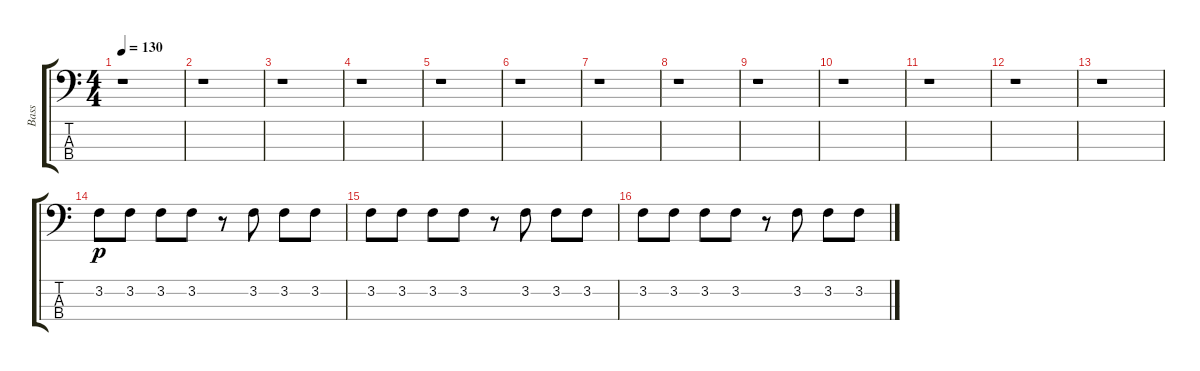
\track ("Bass" "Bass") {instrument fretlessbass}
\staff {score tabs}
\tuning (G2 D2 A1 E1) {hide}
\ts (4 4)
\tempo 130
\clef f4
\ks c
r.1{dy f} |
r.1 |
r.1 |
r.1 |
r.1 |
r.1 |
r.1 |
r.1 |
r.1 |
r.1 |
r.1 |
r.1 |
r.1 |
3.2.8{dy p} 3.2.8 3.2.8 3.2.8 r.8 3.2.8 3.2.8 3.2.8 |
3.2.8 3.2.8 3.2.8 3.2.8 r.8 3.2.8 3.2.8 3.2.8 |
3.2.8 3.2.8 3.2.8 3.2.8 r.8 3.2.8 3.2.8 3.2.8
